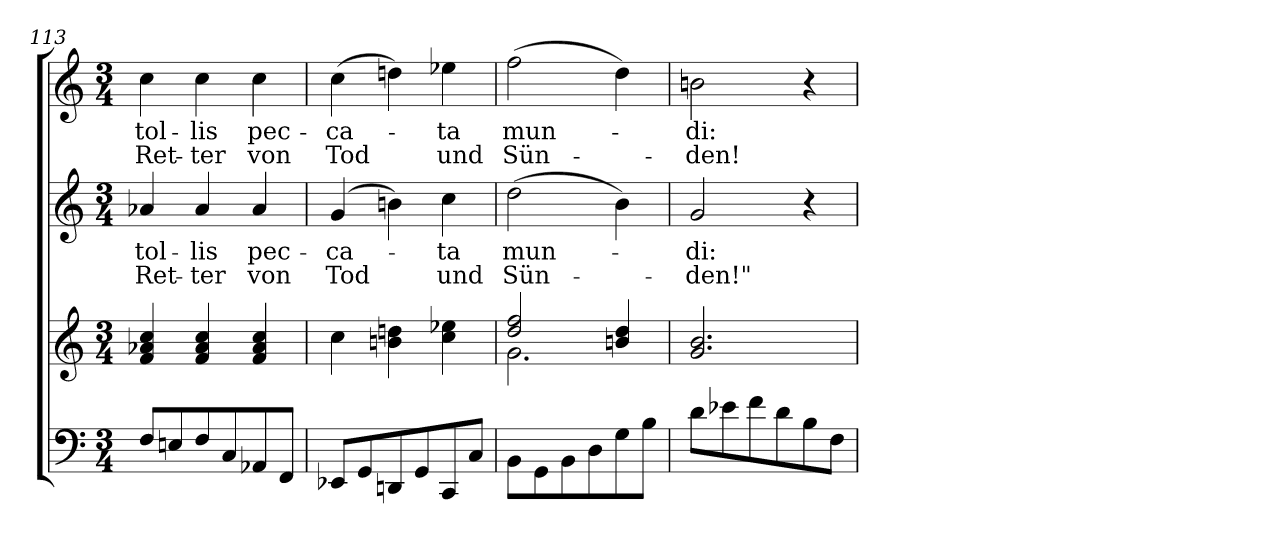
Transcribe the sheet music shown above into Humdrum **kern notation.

**kern	**kern	**kern	**text	**text	**kern	**text	**text
*part3	*part3	*part2	*part2	*part2	*part1	*part1	*part1
*staff4	*staff3	*staff2	*staff2	*staff2	*staff1	*staff1	*staff1
!!LO:LB:g=z
*clefF4	*clefG2	*clefG2	*	*	*clefG2	*	*
*k[]	*k[]	*k[]	*	*	*k[]	*	*
*C:	*C:	*C:	*	*	*C:	*	*
*M3/4	*M3/4	*M3/4	*	*	*M3/4	*	*
=113	=113	=113	=113	=113	=113	=113	=113
!	!	!	!LO:LY:b	!LO:LY:b	!	!LO:LY:b	!LO:LY:b
8F/L	4f/ 4a-X/ 4cc/	4a-X/	tol-	Ret-	4cc\	tol-	Ret-
8En/	.	.	.	.	.	.	.
!	!	!	!LO:LY:b	!LO:LY:b	!	!LO:LY:b	!LO:LY:b
8F/	4f/ 4a-/ 4cc/	4a-/	-lis	-ter	4cc\	-lis	-ter
8C/	.	.	.	.	.	.	.
!	!	!	!LO:LY:b	!LO:LY:b	!	!LO:LY:b	!LO:LY:b
8AA-X/	4f/ 4a-/ 4cc/	4a-/	pec-	von	4cc\	pec-	von
8FF/J	.	.	.	.	.	.	.
=114	=114	=114	=114	=114	=114	=114	=114
!	!	!	!LO:LY:b	!LO:LY:b	!	!LO:LY:b	!LO:LY:b
8EE-X/L	4cc\	(4g/	-ca-	Tod	(>4cc\	-ca-	Tod
8GG/	.	.	.	.	.	.	.
8DDn/	4bn\ 4ddn\	4bn\)	.	.	4ddn\)	.	.
8GG/	.	.	.	.	.	.	.
!	!	!	!LO:LY:b	!LO:LY:b	!	!LO:LY:b	!LO:LY:b
8CC/	4cc\ 4ee-X\	4cc\	-ta	und	4ee-X\	-ta	und
8C/J	.	.	.	.	.	.	.
=115	=115	=115	=115	=115	=115	=115	=115
*	*^	*	*	*	*	*	*
!	!	!	!	!LO:LY:b	!LO:LY:b	!	!LO:LY:b	!LO:LY:b
8BB\L	2dd/ 2ff/	2.g\	(>2dd\	mun-	Sün-	(>2ff\	mun-	Sün-
8GG\	.	.	.	.	.	.	.	.
8BB\	.	.	.	.	.	.	.	.
8D\	.	.	.	.	.	.	.	.
8G\	4bn/ 4dd/	.	4b\)	.	.	4dd\)	.	.
8B\J	.	.	.	.	.	.	.	.
*	*v	*v	*	*	*	*	*	*
=116	=116	=116	=116	=116	=116	=116	=116
!	!	!	!LO:LY:b	!LO:LY:b	!	!LO:LY:b	!LO:LY:b
8d\L	2.g/ 2.b/	2g/	-di:	-den!"	2bn\	-di:	-den!
8e-X\	.	.	.	.	.	.	.
8f\	.	.	.	.	.	.	.
8d\	.	.	.	.	.	.	.
8B\	.	4r	.	.	4r	.	.
8F\J	.	.	.	.	.	.	.
=	=	=	=	=	=	=	=
*-	*-	*-	*-	*-	*-	*-	*-
